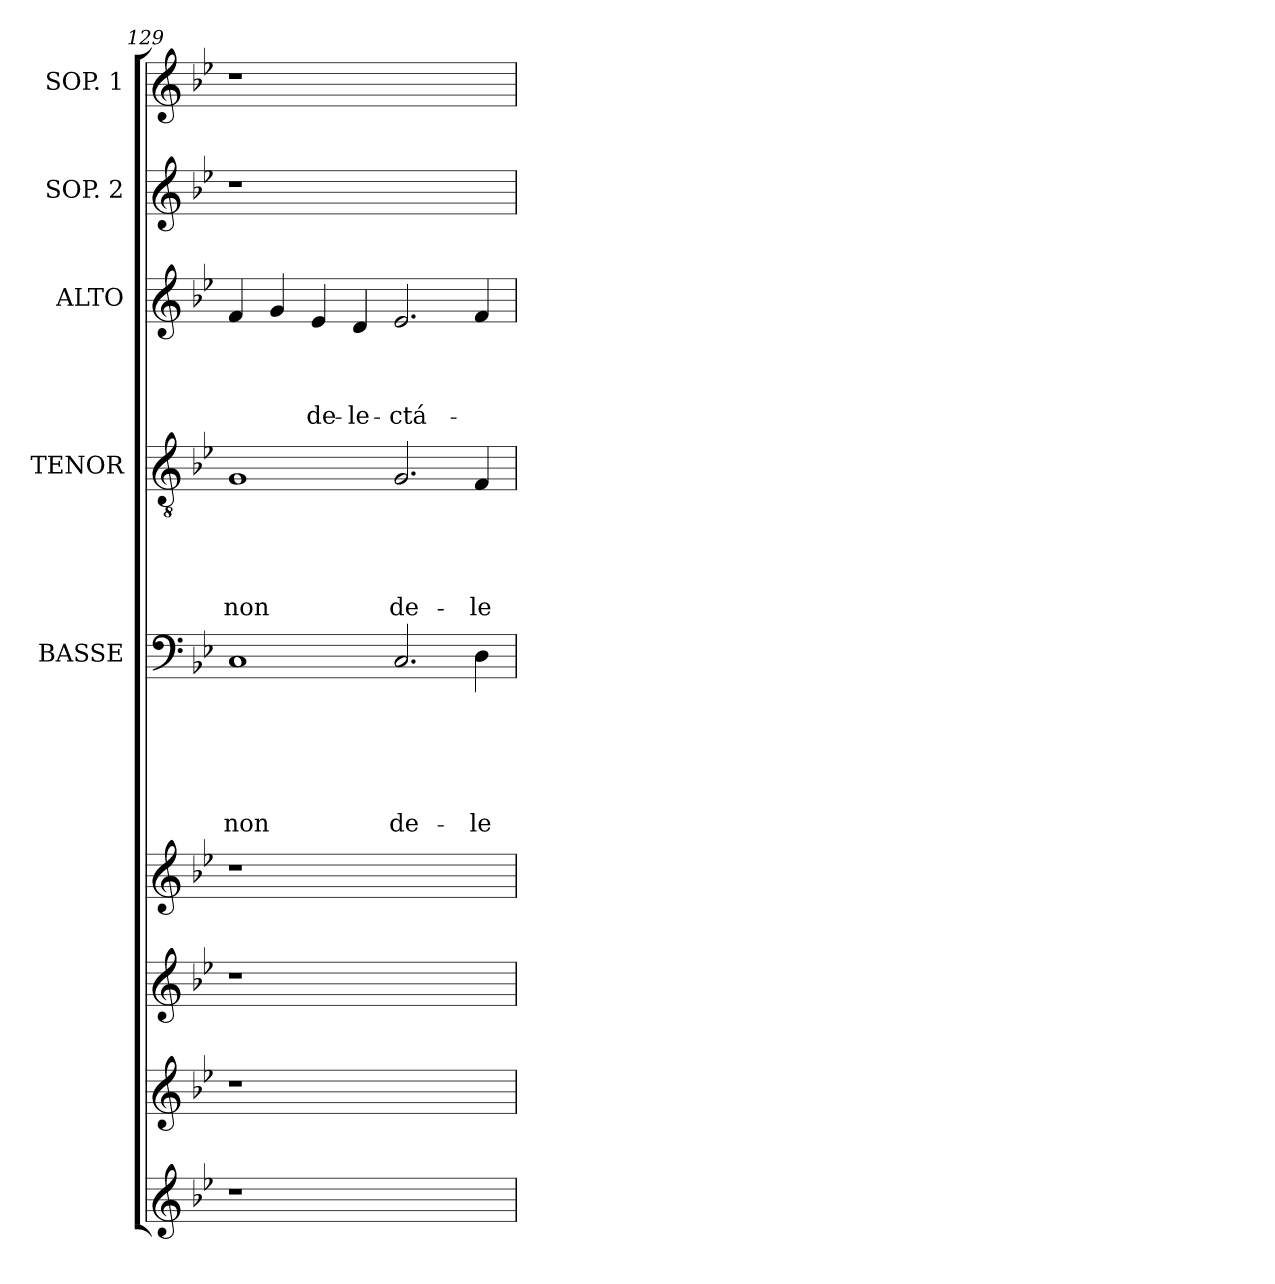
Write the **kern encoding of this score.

**kern	**kern	**kern	**kern	**kern	**text	**text	**text	**text	**text	**text	**kern	**text	**text	**text	**text	**text	**kern	**text	**text	**text	**text	**kern	**kern
*part9	*part8	*part7	*part6	*part5	*part5	*part5	*part5	*part5	*part5	*part5	*part4	*part4	*part4	*part4	*part4	*part4	*part3	*part3	*part3	*part3	*part3	*part2	*part1
*staff9	*staff8	*staff7	*staff6	*staff5	*staff5	*staff5	*staff5	*staff5	*staff5	*staff5	*staff4	*staff4	*staff4	*staff4	*staff4	*staff4	*staff3	*staff3	*staff3	*staff3	*staff3	*staff2	*staff1
*	*	*	*	*I"BASSE	*	*	*	*	*	*	*I"TENOR	*	*	*	*	*	*I"ALTO	*	*	*	*	*I"SOP. 2	*I"SOP. 1
*	*	*	*	*I'BAS.	*	*	*	*	*	*	*I'TEN.	*	*	*	*	*	*I'ALT.	*	*	*	*	*I'SOP. 2	*I'SOP. 1
*clefG2	*clefG2	*clefG2	*clefG2	*clefF4	*	*	*	*	*	*	*clefGv2	*	*	*	*	*	*clefG2	*	*	*	*	*clefG2	*clefG2
*k[b-e-]	*k[b-e-]	*k[b-e-]	*k[b-e-]	*k[b-e-]	*	*	*	*	*	*	*k[b-e-]	*	*	*	*	*	*k[b-e-]	*	*	*	*	*k[b-e-]	*k[b-e-]
*B-:	*B-:	*B-:	*B-:	*B-:	*	*	*	*	*	*	*B-:	*	*	*	*	*	*B-:	*	*	*	*	*B-:	*B-:
=129	=129	=129	=129	=129	=129	=129	=129	=129	=129	=129	=129	=129	=129	=129	=129	=129	=129	=129	=129	=129	=129	=129	=129
!	!	!	!	!	!	!	!	!	!	!LO:LY:b	!	!	!	!	!	!LO:LY:b	!	!	!	!	!	!LO:N:vis=1	!LO:N:vis=1
1r	1r	1r	1r	1C	.	.	.	.	.	non	1G	.	.	.	.	non	4f/	.	.	.	.	1r	1r
.	.	.	.	.	.	.	.	.	.	.	.	.	.	.	.	.	4g/	.	.	.	.	.	.
!	!	!	!	!	!	!	!	!	!	!	!	!	!	!	!	!	!	!	!	!	!LO:LY:b	!	!
.	.	.	.	.	.	.	.	.	.	.	.	.	.	.	.	.	4e-/	.	.	.	de-	.	.
!	!	!	!	!	!	!	!	!	!	!	!	!	!	!	!	!	!	!	!	!	!LO:LY:b	!	!
.	.	.	.	.	.	.	.	.	.	.	.	.	.	.	.	.	4d/	.	.	.	-le-	.	.
!	!	!	!	!	!	!	!	!	!	!LO:LY:b	!	!	!	!	!	!LO:LY:b	!	!	!	!	!LO:LY:b	!	!
1ryy	1ryy	1ryy	1ryy	2.C/	.	.	.	.	.	de-	2.G/	.	.	.	.	de-	2.e-/	.	.	.	-ctá-	1ryy	1ryy
!	!	!	!	!	!	!	!	!	!	!LO:LY:b	!	!	!	!	!	!LO:LY:b	!	!	!	!	!	!	!
.	.	.	.	4D\	.	.	.	.	.	-le-	4F/	.	.	.	.	-le-	4f/	.	.	.	.	.	.
=	=	=	=	=	=	=	=	=	=	=	=	=	=	=	=	=	=	=	=	=	=	=	=
*-	*-	*-	*-	*-	*-	*-	*-	*-	*-	*-	*-	*-	*-	*-	*-	*-	*-	*-	*-	*-	*-	*-	*-
